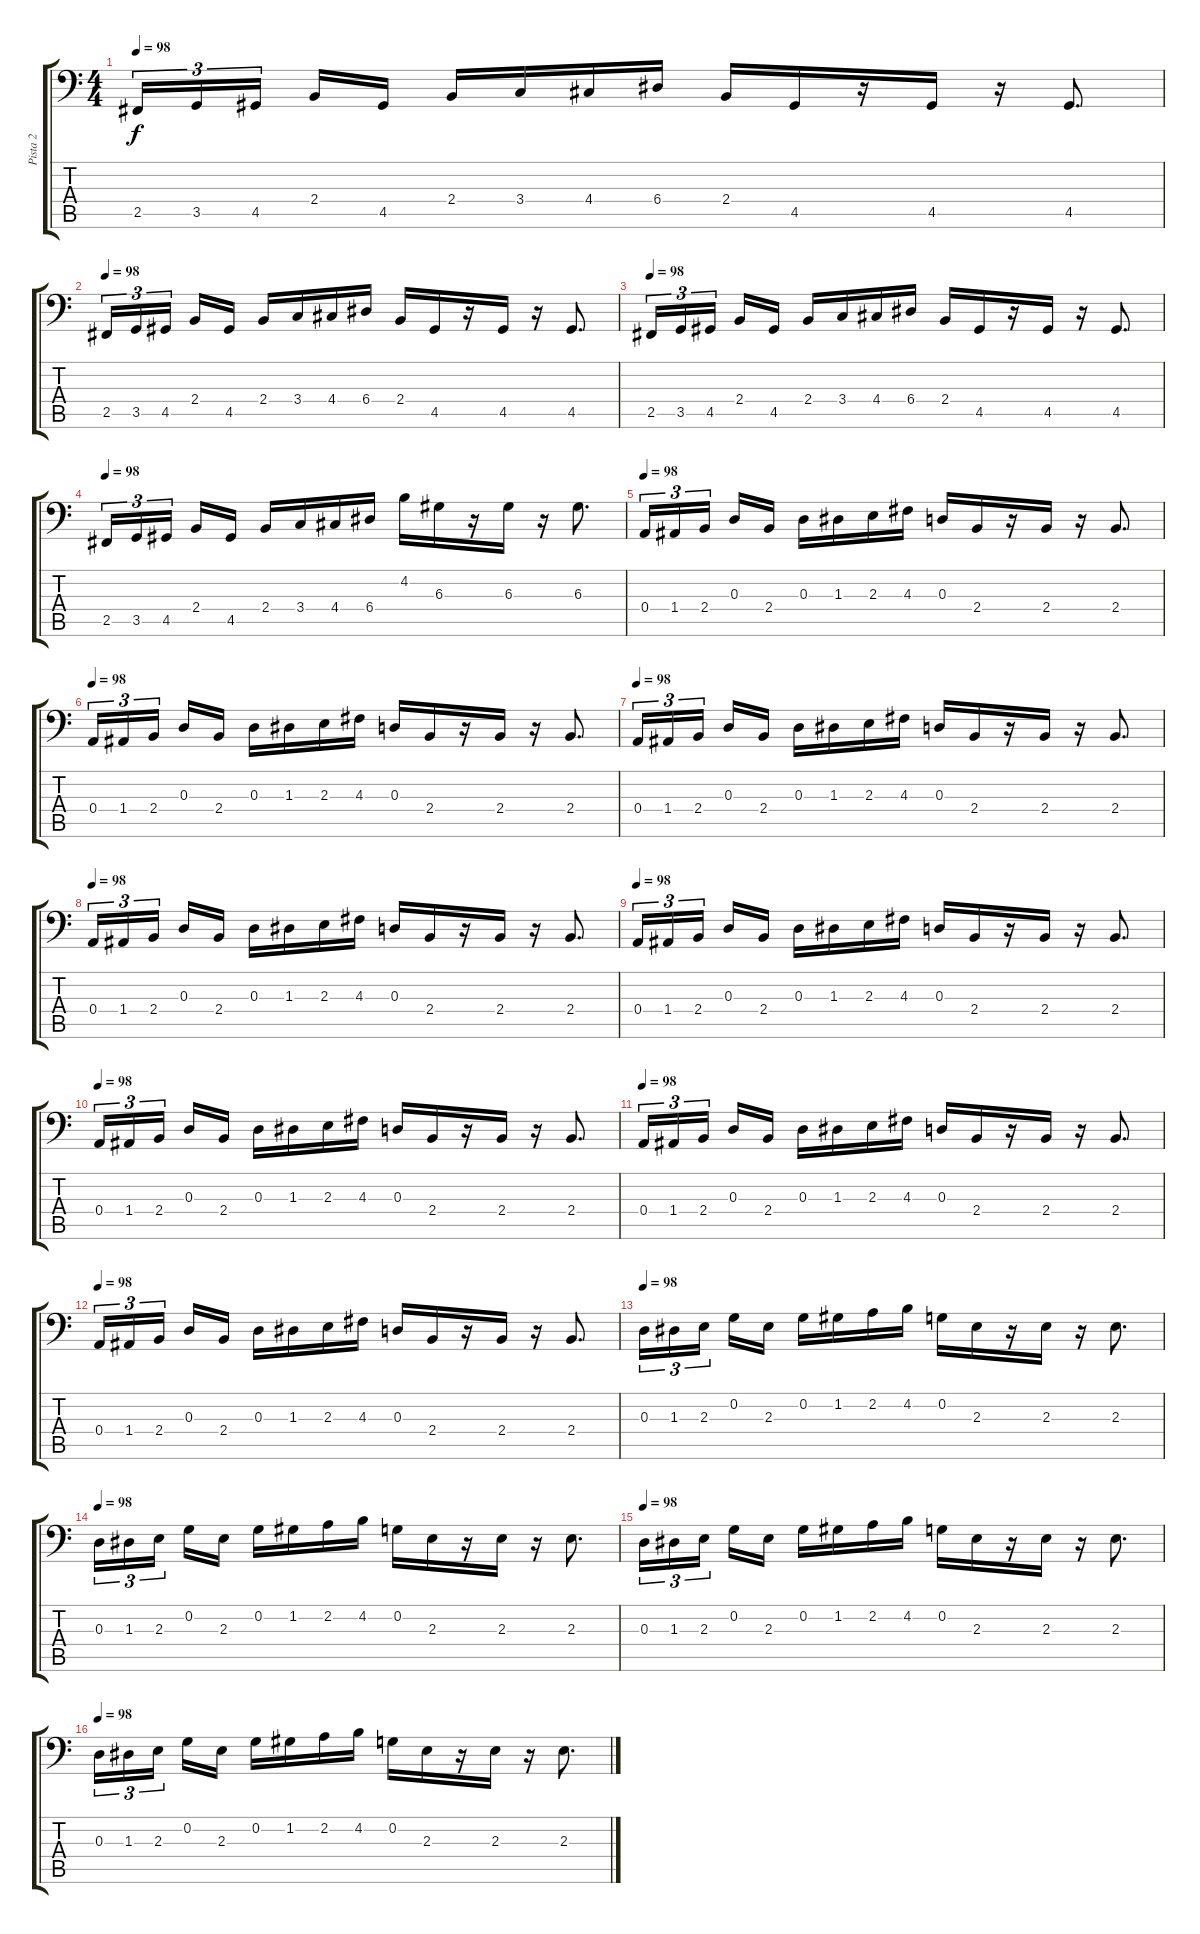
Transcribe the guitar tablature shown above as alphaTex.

\track ("Pista 2" "Pista 2") {instrument electricbassfinger}
\staff {score tabs}
\tuning (C3 G2 D2 A1 E1 B0) {hide}
\ts (4 4)
\tempo 98
\clef f4
\ks c
2.5.16{tu (3 2) dy f} 3.5.16{tu (3 2)} 4.5.16{tu (3 2)} 2.4.16 4.5.16 2.4.16 3.4.16 4.4.16 6.4.16 2.4.16 4.5.16 r.16 4.5.16 r.16 4.5.8{d} |
\tempo 98
2.5.16{tu (3 2)} 3.5.16{tu (3 2)} 4.5.16{tu (3 2)} 2.4.16 4.5.16 2.4.16 3.4.16 4.4.16 6.4.16 2.4.16 4.5.16 r.16 4.5.16 r.16 4.5.8{d} |
\tempo 98
2.5.16{tu (3 2)} 3.5.16{tu (3 2)} 4.5.16{tu (3 2)} 2.4.16 4.5.16 2.4.16 3.4.16 4.4.16 6.4.16 2.4.16 4.5.16 r.16 4.5.16 r.16 4.5.8{d} |
\tempo 98
2.5.16{tu (3 2)} 3.5.16{tu (3 2)} 4.5.16{tu (3 2)} 2.4.16 4.5.16 2.4.16 3.4.16 4.4.16 6.4.16 4.2.16 6.3.16 r.16 6.3.16 r.16 6.3.8{d} |
\tempo 98
0.4.16{tu (3 2)} 1.4.16{tu (3 2)} 2.4.16{tu (3 2)} 0.3.16 2.4.16 0.3.16 1.3.16 2.3.16 4.3.16 0.3.16 2.4.16 r.16 2.4.16 r.16 2.4.8{d} |
\tempo 98
0.4.16{tu (3 2)} 1.4.16{tu (3 2)} 2.4.16{tu (3 2)} 0.3.16 2.4.16 0.3.16 1.3.16 2.3.16 4.3.16 0.3.16 2.4.16 r.16 2.4.16 r.16 2.4.8{d} |
\tempo 98
0.4.16{tu (3 2)} 1.4.16{tu (3 2)} 2.4.16{tu (3 2)} 0.3.16 2.4.16 0.3.16 1.3.16 2.3.16 4.3.16 0.3.16 2.4.16 r.16 2.4.16 r.16 2.4.8{d} |
\tempo 98
0.4.16{tu (3 2)} 1.4.16{tu (3 2)} 2.4.16{tu (3 2)} 0.3.16 2.4.16 0.3.16 1.3.16 2.3.16 4.3.16 0.3.16 2.4.16 r.16 2.4.16 r.16 2.4.8{d} |
\tempo 98
0.4.16{tu (3 2)} 1.4.16{tu (3 2)} 2.4.16{tu (3 2)} 0.3.16 2.4.16 0.3.16 1.3.16 2.3.16 4.3.16 0.3.16 2.4.16 r.16 2.4.16 r.16 2.4.8{d} |
\tempo 98
0.4.16{tu (3 2)} 1.4.16{tu (3 2)} 2.4.16{tu (3 2)} 0.3.16 2.4.16 0.3.16 1.3.16 2.3.16 4.3.16 0.3.16 2.4.16 r.16 2.4.16 r.16 2.4.8{d} |
\tempo 98
0.4.16{tu (3 2)} 1.4.16{tu (3 2)} 2.4.16{tu (3 2)} 0.3.16 2.4.16 0.3.16 1.3.16 2.3.16 4.3.16 0.3.16 2.4.16 r.16 2.4.16 r.16 2.4.8{d} |
\tempo 98
0.4.16{tu (3 2)} 1.4.16{tu (3 2)} 2.4.16{tu (3 2)} 0.3.16 2.4.16 0.3.16 1.3.16 2.3.16 4.3.16 0.3.16 2.4.16 r.16 2.4.16 r.16 2.4.8{d} |
\tempo 98
0.3.16{tu (3 2)} 1.3.16{tu (3 2)} 2.3.16{tu (3 2)} 0.2.16 2.3.16 0.2.16 1.2.16 2.2.16 4.2.16 0.2.16 2.3.16 r.16 2.3.16 r.16 2.3.8{d} |
\tempo 98
0.3.16{tu (3 2)} 1.3.16{tu (3 2)} 2.3.16{tu (3 2)} 0.2.16 2.3.16 0.2.16 1.2.16 2.2.16 4.2.16 0.2.16 2.3.16 r.16 2.3.16 r.16 2.3.8{d} |
\tempo 98
0.3.16{tu (3 2)} 1.3.16{tu (3 2)} 2.3.16{tu (3 2)} 0.2.16 2.3.16 0.2.16 1.2.16 2.2.16 4.2.16 0.2.16 2.3.16 r.16 2.3.16 r.16 2.3.8{d} |
\tempo 98
0.3.16{tu (3 2)} 1.3.16{tu (3 2)} 2.3.16{tu (3 2)} 0.2.16 2.3.16 0.2.16 1.2.16 2.2.16 4.2.16 0.2.16 2.3.16 r.16 2.3.16 r.16 2.3.8{d}
